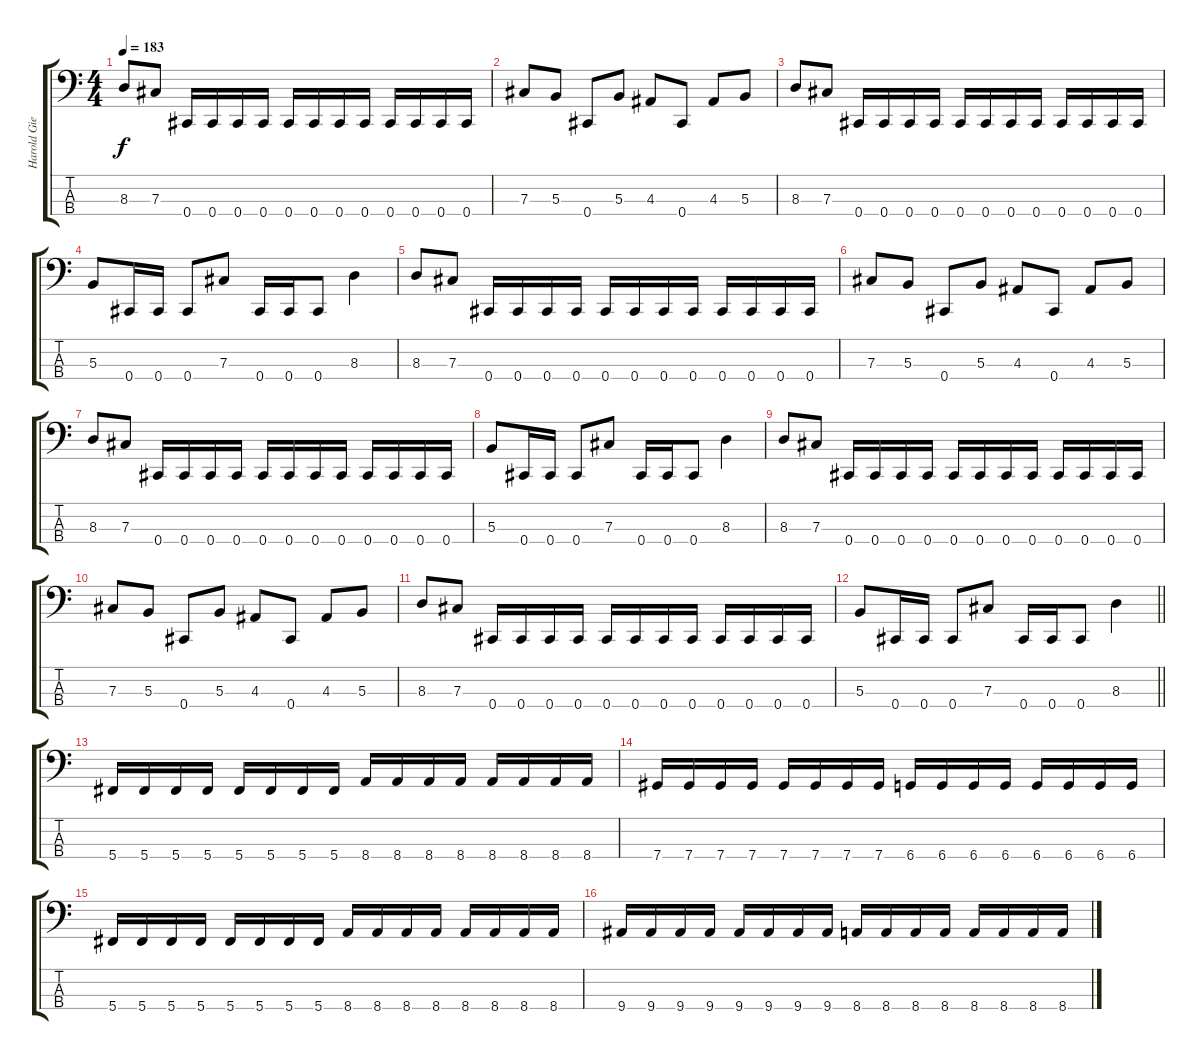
\track ("Harold Gielen" "Harold Gie") {instrument electricbasspick}
\staff {score tabs}
\tuning (E2 B1 Gb1 Db1) {hide}
\ts (4 4)
\tempo 183
\clef f4
\ks c
8.3.8{dy f} 7.3.8 0.4.16 0.4.16 0.4.16 0.4.16 0.4.16 0.4.16 0.4.16 0.4.16 0.4.16 0.4.16 0.4.16 0.4.16 |
7.3.8 5.3.8 0.4.8 5.3.8 4.3.8 0.4.8 4.3.8 5.3.8 |
8.3.8 7.3.8 0.4.16 0.4.16 0.4.16 0.4.16 0.4.16 0.4.16 0.4.16 0.4.16 0.4.16 0.4.16 0.4.16 0.4.16 |
5.3.8 0.4.16 0.4.16 0.4.8 7.3.8 0.4.16 0.4.16 0.4.8 8.3.4 |
8.3.8 7.3.8 0.4.16 0.4.16 0.4.16 0.4.16 0.4.16 0.4.16 0.4.16 0.4.16 0.4.16 0.4.16 0.4.16 0.4.16 |
7.3.8 5.3.8 0.4.8 5.3.8 4.3.8 0.4.8 4.3.8 5.3.8 |
8.3.8 7.3.8 0.4.16 0.4.16 0.4.16 0.4.16 0.4.16 0.4.16 0.4.16 0.4.16 0.4.16 0.4.16 0.4.16 0.4.16 |
5.3.8 0.4.16 0.4.16 0.4.8 7.3.8 0.4.16 0.4.16 0.4.8 8.3.4 |
8.3.8 7.3.8 0.4.16 0.4.16 0.4.16 0.4.16 0.4.16 0.4.16 0.4.16 0.4.16 0.4.16 0.4.16 0.4.16 0.4.16 |
7.3.8 5.3.8 0.4.8 5.3.8 4.3.8 0.4.8 4.3.8 5.3.8 |
8.3.8 7.3.8 0.4.16 0.4.16 0.4.16 0.4.16 0.4.16 0.4.16 0.4.16 0.4.16 0.4.16 0.4.16 0.4.16 0.4.16 |
\barLineRight lightlight
5.3.8 0.4.16 0.4.16 0.4.8 7.3.8 0.4.16 0.4.16 0.4.8 8.3.4 |
5.4.16 5.4.16 5.4.16 5.4.16 5.4.16 5.4.16 5.4.16 5.4.16 8.4.16 8.4.16 8.4.16 8.4.16 8.4.16 8.4.16 8.4.16 8.4.16 |
7.4.16 7.4.16 7.4.16 7.4.16 7.4.16 7.4.16 7.4.16 7.4.16 6.4.16 6.4.16 6.4.16 6.4.16 6.4.16 6.4.16 6.4.16 6.4.16 |
5.4.16 5.4.16 5.4.16 5.4.16 5.4.16 5.4.16 5.4.16 5.4.16 8.4.16 8.4.16 8.4.16 8.4.16 8.4.16 8.4.16 8.4.16 8.4.16 |
9.4.16 9.4.16 9.4.16 9.4.16 9.4.16 9.4.16 9.4.16 9.4.16 8.4.16 8.4.16 8.4.16 8.4.16 8.4.16 8.4.16 8.4.16 8.4.16
